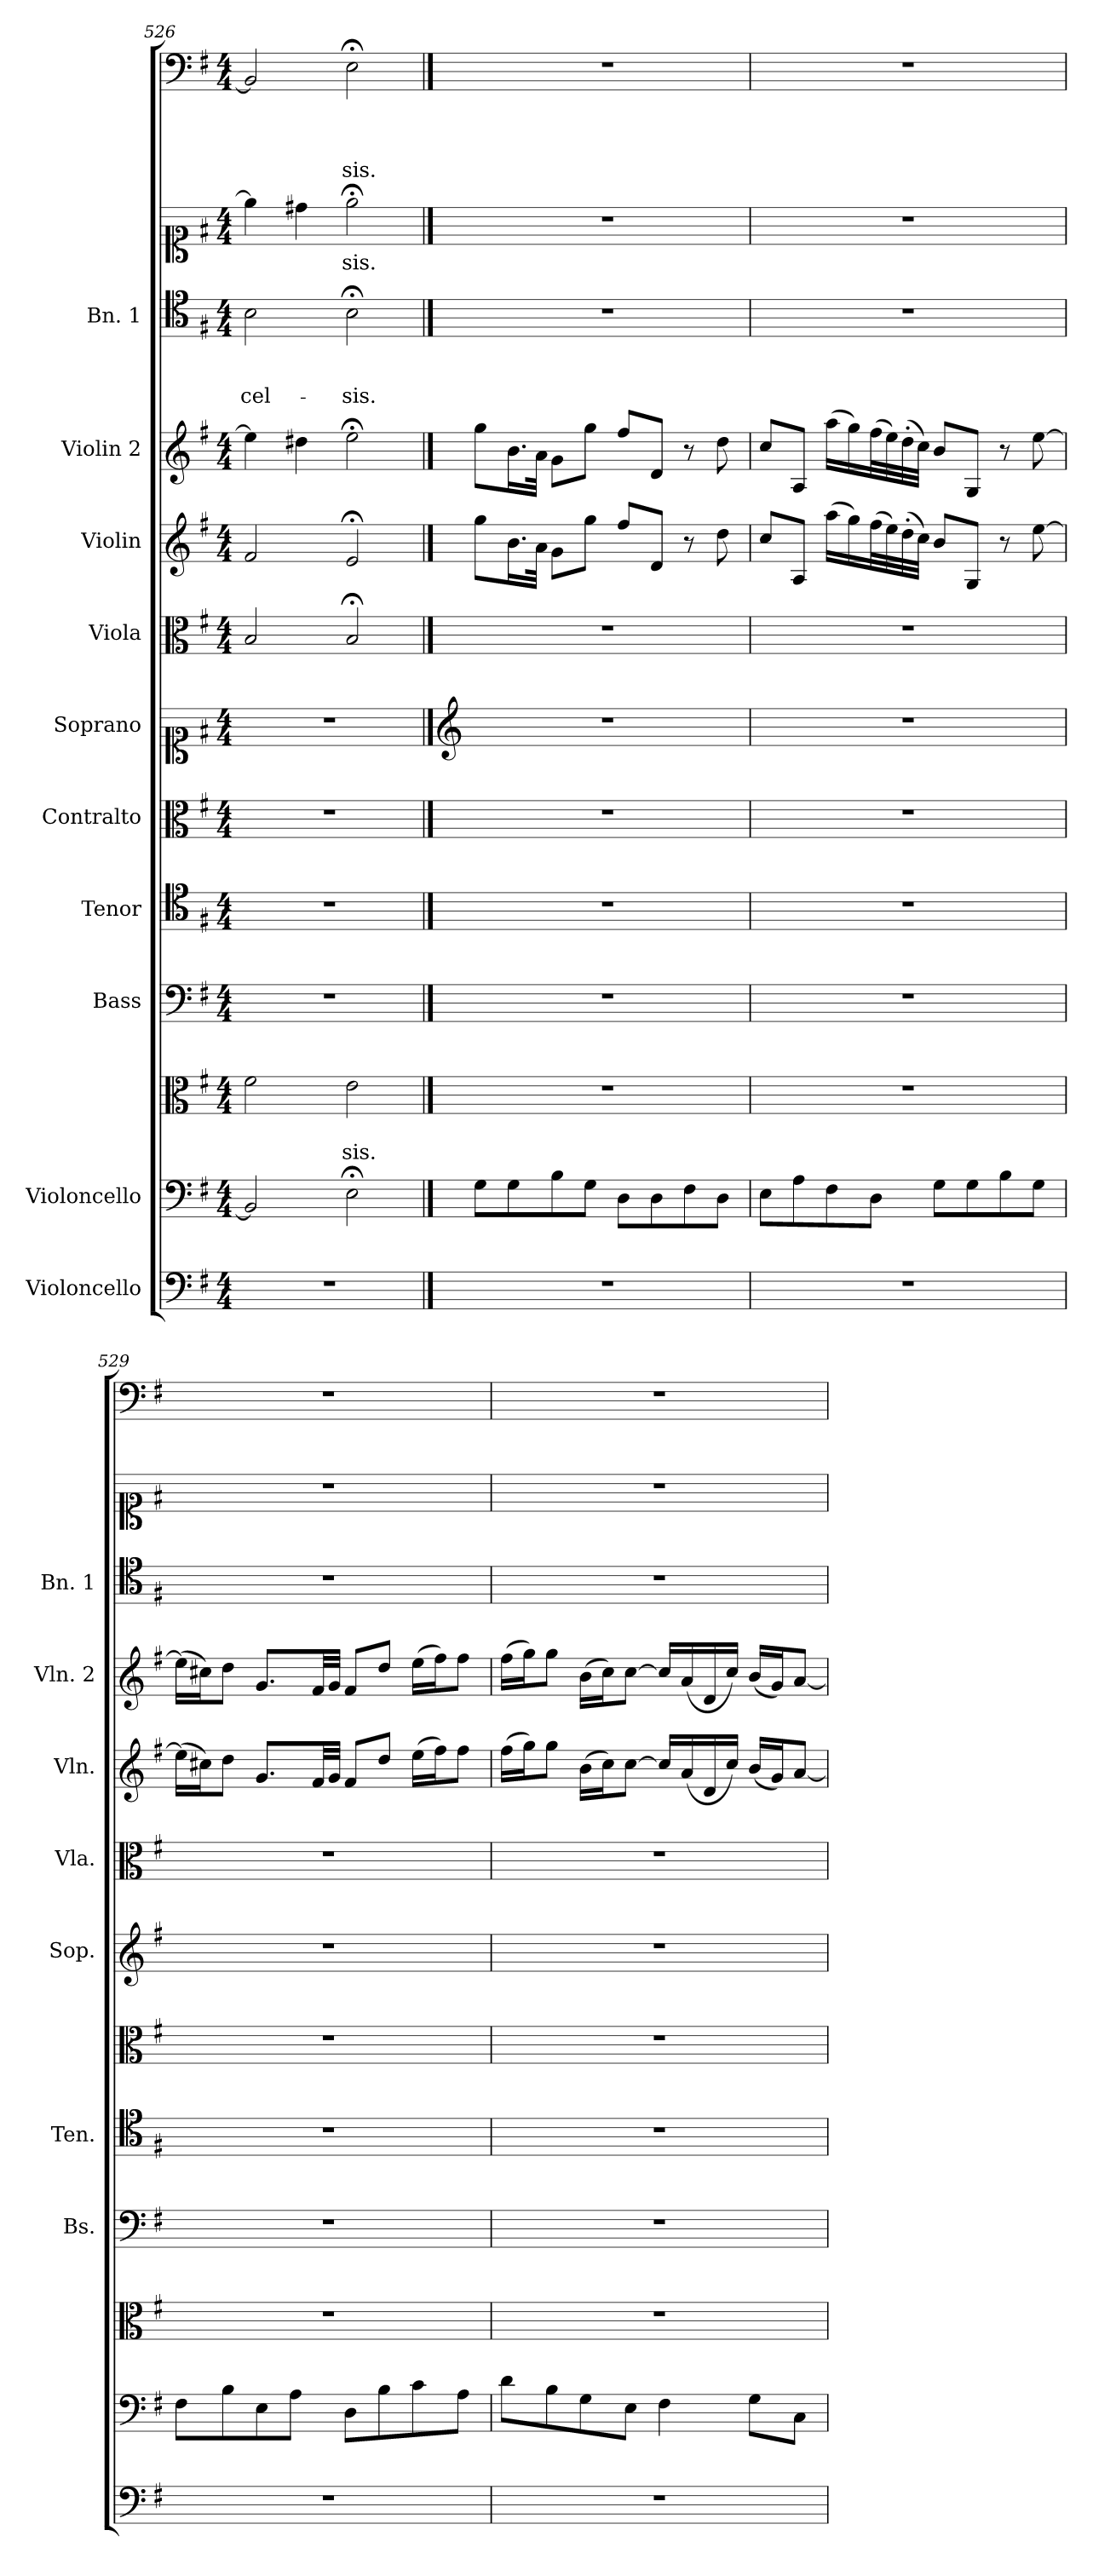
**kern	**kern	**kern	**text	**text	**kern	**kern	**kern	**kern	**kern	**kern	**kern	**kern	**text	**text	**text	**kern	**text	**kern	**text	**text	**text	**text
*part13	*part12	*part11	*part11	*part11	*part10	*part9	*part8	*part7	*part6	*part5	*part4	*part3	*part3	*part3	*part3	*part2	*part2	*part1	*part1	*part1	*part1	*part1
*staff13	*staff12	*staff11	*staff11	*staff11	*staff10	*staff9	*staff8	*staff7	*staff6	*staff5	*staff4	*staff3	*staff3	*staff3	*staff3	*staff2	*staff2	*staff1	*staff1	*staff1	*staff1	*staff1
*I"Violoncello	*I"Violoncello	*	*	*	*I"Bass	*I"Tenor	*I"Contralto	*I"Soprano	*I"Viola	*I"Violin	*I"Violin 2	*I"Bn. 1	*	*	*	*	*	*	*	*	*	*
*	*	*	*	*	*I'Bs.	*I'Ten.	*	*I'Sop.	*I'Vla.	*I'Vln.	*I'Vln. 2	*I'Bn. 1	*	*	*	*	*	*	*	*	*	*
*clefF4	*clefF4	*clefC3	*	*	*clefF4	*clefC4	*clefC3	*clefC1	*clefC3	*clefG2	*clefG2	*clefC4	*	*	*	*clefC1	*	*clefF4	*	*	*	*
*	*	*	*	*	*	*ITrd7c12	*	*	*	*	*	*	*	*	*	*	*	*	*	*	*	*
*k[f#]	*k[f#]	*k[f#]	*	*	*k[f#]	*k[f#]	*k[f#]	*k[f#]	*k[f#]	*k[f#]	*k[f#]	*k[f#]	*	*	*	*k[f#]	*	*k[f#]	*	*	*	*
*G:	*G:	*G:	*	*	*G:	*G:	*G:	*G:	*G:	*G:	*G:	*G:	*	*	*	*G:	*	*G:	*	*	*	*
*M4/4	*M4/4	*M4/4	*	*	*M4/4	*M4/4	*M4/4	*M4/4	*M4/4	*M4/4	*M4/4	*M4/4	*	*	*	*M4/4	*	*M4/4	*	*	*	*
=526	=526	=526	=526	=526	=526	=526	=526	=526	=526	=526	=526	=526	=526	=526	=526	=526	=526	=526	=526	=526	=526	=526
!	!	!	!	!	!	!	!	!	!	!	!	!	!	!	!LO:LY:b	!	!	!	!	!	!	!
1r	2BB/]	2f#\	.	.	1r	1r	1r	1r	2B/	2f#/	4ee\]	2B\	.	.	-cel-	4ee\]	.	2BB/]	.	.	.	.
.	.	.	.	.	.	.	.	.	.	.	4dd#X\	.	.	.	.	4dd#X\	.	.	.	.	.	.
!	!	!	!	!LO:LY:b	!	!	!	!	!	!	!	!	!	!	!LO:LY:b	!	!LO:LY:b	!	!	!	!	!LO:LY:b
.	2E;<\	2e\	.	-sis.	.	.	.	.	2B;</	2e;</	2ee;<\	2B;<\	.	.	-sis.	2ee;<\	-sis.	2E;<\	.	.	.	-sis.
!!LO:LB:g=z
==527	==527	==527	==527	==527	==527	==527	==527	==527	==527	==527	==527	==527	==527	==527	==527	==527	==527	==527	==527	==527	==527	==527
*	*	*	*	*	*	*	*	*clefG2	*	*	*	*	*	*	*	*	*	*	*	*	*	*
1r	8G\L	1r	.	.	1r	1rc	1re	1r	1r	8gg\L	8gg\L	1r	.	.	.	1r	.	1r	.	.	.	.
.	8G\	.	.	.	.	.	.	.	.	16.b\L	16.b\L	.	.	.	.	.	.	.	.	.	.	.
.	.	.	.	.	.	.	.	.	.	32a\JJk	32a\JJk	.	.	.	.	.	.	.	.	.	.	.
.	8B\	.	.	.	.	.	.	.	.	8g\L	8g\L	.	.	.	.	.	.	.	.	.	.	.
.	8G\J	.	.	.	.	.	.	.	.	8gg\J	8gg\J	.	.	.	.	.	.	.	.	.	.	.
.	8D\L	.	.	.	.	.	.	.	.	8ff#/L	8ff#/L	.	.	.	.	.	.	.	.	.	.	.
.	8D\	.	.	.	.	.	.	.	.	8d/J	8d/J	.	.	.	.	.	.	.	.	.	.	.
.	8F#\	.	.	.	.	.	.	.	.	8r	8r	.	.	.	.	.	.	.	.	.	.	.
.	8D\J	.	.	.	.	.	.	.	.	8dd\	8dd\	.	.	.	.	.	.	.	.	.	.	.
=528	=528	=528	=528	=528	=528	=528	=528	=528	=528	=528	=528	=528	=528	=528	=528	=528	=528	=528	=528	=528	=528	=528
1r	8E\L	1r	.	.	1r	1rc	1re	1r	1r	8cc/L	8cc/L	1r	.	.	.	1r	.	1r	.	.	.	.
.	8A\	.	.	.	.	.	.	.	.	8A/J	8A/J	.	.	.	.	.	.	.	.	.	.	.
.	8F#\	.	.	.	.	.	.	.	.	(>16aa\LL	(>16aa\LL	.	.	.	.	.	.	.	.	.	.	.
.	.	.	.	.	.	.	.	.	.	16gg\)	16gg\)	.	.	.	.	.	.	.	.	.	.	.
.	8D\J	.	.	.	.	.	.	.	.	(>32ff#\L	(>32ff#\L	.	.	.	.	.	.	.	.	.	.	.
.	.	.	.	.	.	.	.	.	.	32ee\)	32ee\)	.	.	.	.	.	.	.	.	.	.	.
.	.	.	.	.	.	.	.	.	.	(>32dd'>\	(>32dd'>\	.	.	.	.	.	.	.	.	.	.	.
.	.	.	.	.	.	.	.	.	.	32cc\JJJ)	32cc\JJJ)	.	.	.	.	.	.	.	.	.	.	.
.	8G\L	.	.	.	.	.	.	.	.	8b/L	8b/L	.	.	.	.	.	.	.	.	.	.	.
.	8G\	.	.	.	.	.	.	.	.	8G/J	8G/J	.	.	.	.	.	.	.	.	.	.	.
.	8B\	.	.	.	.	.	.	.	.	8r	8r	.	.	.	.	.	.	.	.	.	.	.
.	8G\J	.	.	.	.	.	.	.	.	[>8ee\	[>8ee\	.	.	.	.	.	.	.	.	.	.	.
=529	=529	=529	=529	=529	=529	=529	=529	=529	=529	=529	=529	=529	=529	=529	=529	=529	=529	=529	=529	=529	=529	=529
1r	8F#\L	1r	.	.	1r	1rc	1re	1r	1r	(>16ee\LL]	(>16ee\LL]	1r	.	.	.	1r	.	1r	.	.	.	.
.	.	.	.	.	.	.	.	.	.	16cc#X\J)	16cc#X\J)	.	.	.	.	.	.	.	.	.	.	.
.	8B\	.	.	.	.	.	.	.	.	8dd\J	8dd\J	.	.	.	.	.	.	.	.	.	.	.
.	8E\	.	.	.	.	.	.	.	.	8.g/L	8.g/L	.	.	.	.	.	.	.	.	.	.	.
.	8A\J	.	.	.	.	.	.	.	.	.	.	.	.	.	.	.	.	.	.	.	.	.
.	.	.	.	.	.	.	.	.	.	32f#/LL	32f#/LL	.	.	.	.	.	.	.	.	.	.	.
.	.	.	.	.	.	.	.	.	.	32g/JJJ	32g/JJJ	.	.	.	.	.	.	.	.	.	.	.
.	8D\L	.	.	.	.	.	.	.	.	8f#/L	8f#/L	.	.	.	.	.	.	.	.	.	.	.
.	8B\	.	.	.	.	.	.	.	.	8dd/J	8dd/J	.	.	.	.	.	.	.	.	.	.	.
.	8c\	.	.	.	.	.	.	.	.	(>16ee\LL	(>16ee\LL	.	.	.	.	.	.	.	.	.	.	.
.	.	.	.	.	.	.	.	.	.	16ff#\J)	16ff#\J)	.	.	.	.	.	.	.	.	.	.	.
.	8A\J	.	.	.	.	.	.	.	.	8ff#\J	8ff#\J	.	.	.	.	.	.	.	.	.	.	.
=530	=530	=530	=530	=530	=530	=530	=530	=530	=530	=530	=530	=530	=530	=530	=530	=530	=530	=530	=530	=530	=530	=530
1r	8d\L	1r	.	.	1r	1rc	1re	1r	1r	(>16ff#\LL	(>16ff#\LL	1r	.	.	.	1r	.	1r	.	.	.	.
.	.	.	.	.	.	.	.	.	.	16gg\J)	16gg\J)	.	.	.	.	.	.	.	.	.	.	.
.	8B\	.	.	.	.	.	.	.	.	8gg\J	8gg\J	.	.	.	.	.	.	.	.	.	.	.
.	8G\	.	.	.	.	.	.	.	.	(>16b\LL	(>16b\LL	.	.	.	.	.	.	.	.	.	.	.
.	.	.	.	.	.	.	.	.	.	16cc\J)	16cc\J)	.	.	.	.	.	.	.	.	.	.	.
.	8E\J	.	.	.	.	.	.	.	.	[>8cc\J	[>8cc\J	.	.	.	.	.	.	.	.	.	.	.
.	4F#\	.	.	.	.	.	.	.	.	16cc/LL]	16cc/LL]	.	.	.	.	.	.	.	.	.	.	.
.	.	.	.	.	.	.	.	.	.	(<16a/	(<16a/	.	.	.	.	.	.	.	.	.	.	.
.	.	.	.	.	.	.	.	.	.	16d/	16d/	.	.	.	.	.	.	.	.	.	.	.
.	.	.	.	.	.	.	.	.	.	16cc/JJ)	16cc/JJ)	.	.	.	.	.	.	.	.	.	.	.
.	8G\L	.	.	.	.	.	.	.	.	(<16b/LL	(<16b/LL	.	.	.	.	.	.	.	.	.	.	.
.	.	.	.	.	.	.	.	.	.	16g/J)	16g/J)	.	.	.	.	.	.	.	.	.	.	.
.	8C\J	.	.	.	.	.	.	.	.	[<8a/J	[<8a/J	.	.	.	.	.	.	.	.	.	.	.
=	=	=	=	=	=	=	=	=	=	=	=	=	=	=	=	=	=	=	=	=	=	=
*-	*-	*-	*-	*-	*-	*-	*-	*-	*-	*-	*-	*-	*-	*-	*-	*-	*-	*-	*-	*-	*-	*-
